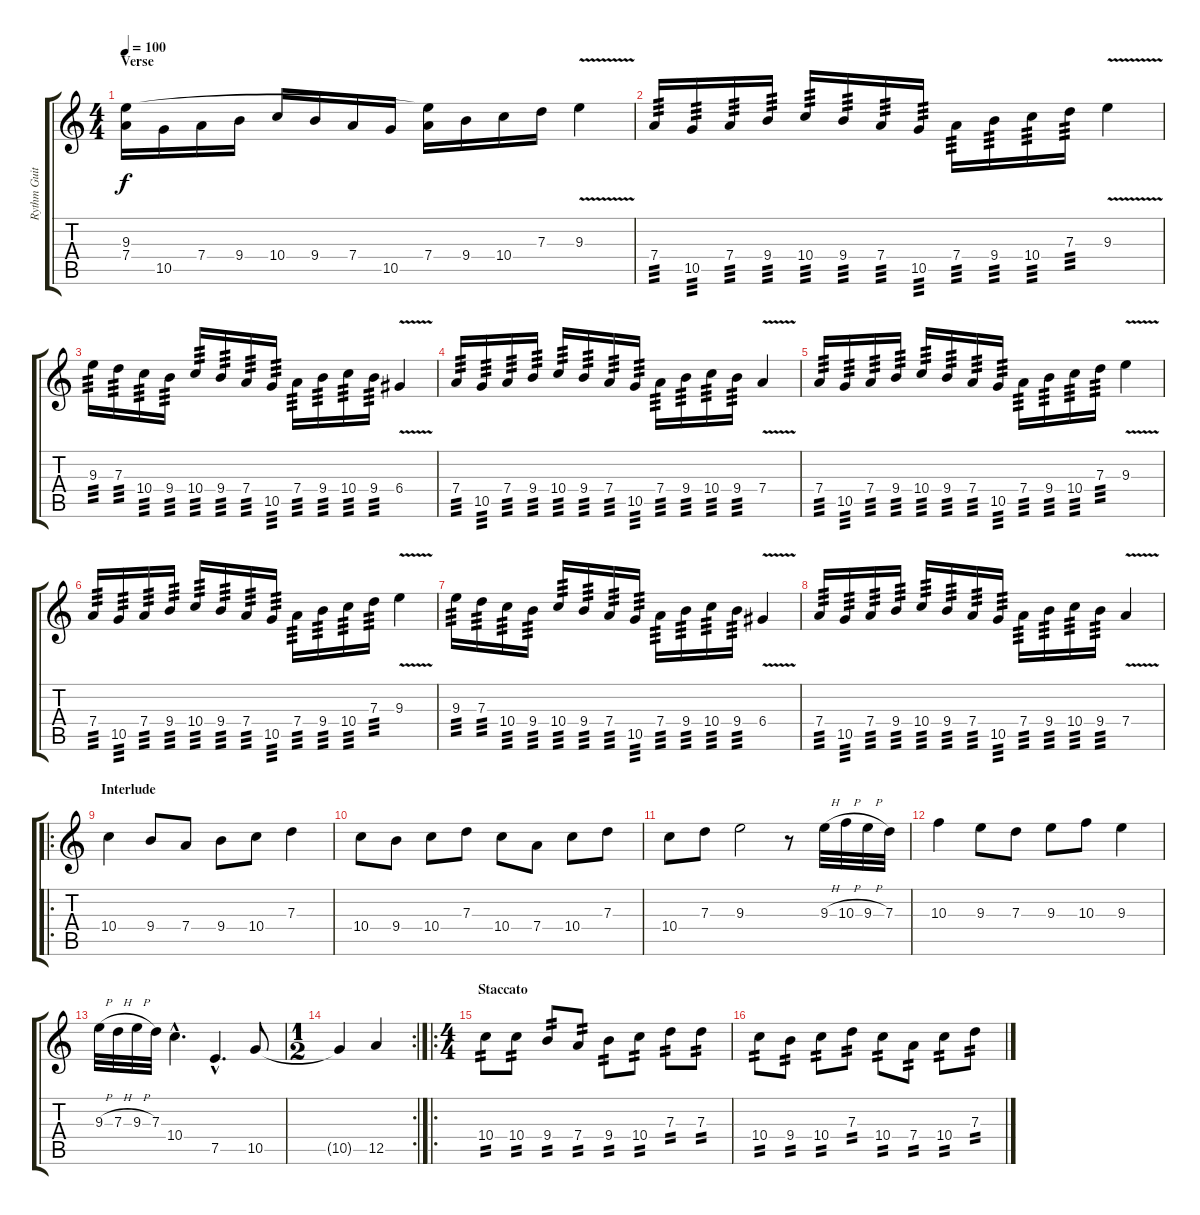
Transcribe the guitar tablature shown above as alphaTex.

\track ("Rythm Guitar" "Rythm Guit") {instrument overdrivenguitar}
\staff {score tabs}
\tuning (E4 B3 G3 D3 A2 E2) {hide}
\ts (4 4)
\section ("" "Verse")
\tempo 100
\clef g2
\ks c
(9.3 7.4).16{dy f} 10.5.16 7.4.16 9.4.16 10.4.16 9.4.16 7.4.16 10.5.16 (9.3{t} 7.4).16 9.4.16 10.4.16 7.3.16 9.3{v}.4 |
7.4.16{tp 3} 10.5.16{tp 3} 7.4.16{tp 3} 9.4.16{tp 3} 10.4.16{tp 3} 9.4.16{tp 3} 7.4.16{tp 3} 10.5.16{tp 3} 7.4.16{tp 3} 9.4.16{tp 3} 10.4.16{tp 3} 7.3.16{tp 3} 9.3{v}.4 |
9.3.16{tp 3} 7.3.16{tp 3} 10.4.16{tp 3} 9.4.16{tp 3} 10.4.16{tp 3} 9.4.16{tp 3} 7.4.16{tp 3} 10.5.16{tp 3} 7.4.16{tp 3} 9.4.16{tp 3} 10.4.16{tp 3} 9.4.16{tp 3} 6.4{v}.4 |
7.4.16{tp 3} 10.5.16{tp 3} 7.4.16{tp 3} 9.4.16{tp 3} 10.4.16{tp 3} 9.4.16{tp 3} 7.4.16{tp 3} 10.5.16{tp 3} 7.4.16{tp 3} 9.4.16{tp 3} 10.4.16{tp 3} 9.4.16{tp 3} 7.4{v}.4 |
7.4.16{tp 3} 10.5.16{tp 3} 7.4.16{tp 3} 9.4.16{tp 3} 10.4.16{tp 3} 9.4.16{tp 3} 7.4.16{tp 3} 10.5.16{tp 3} 7.4.16{tp 3} 9.4.16{tp 3} 10.4.16{tp 3} 7.3.16{tp 3} 9.3{v}.4 |
7.4.16{tp 3} 10.5.16{tp 3} 7.4.16{tp 3} 9.4.16{tp 3} 10.4.16{tp 3} 9.4.16{tp 3} 7.4.16{tp 3} 10.5.16{tp 3} 7.4.16{tp 3} 9.4.16{tp 3} 10.4.16{tp 3} 7.3.16{tp 3} 9.3{v}.4 |
9.3.16{tp 3} 7.3.16{tp 3} 10.4.16{tp 3} 9.4.16{tp 3} 10.4.16{tp 3} 9.4.16{tp 3} 7.4.16{tp 3} 10.5.16{tp 3} 7.4.16{tp 3} 9.4.16{tp 3} 10.4.16{tp 3} 9.4.16{tp 3} 6.4{v}.4 |
7.4.16{tp 3} 10.5.16{tp 3} 7.4.16{tp 3} 9.4.16{tp 3} 10.4.16{tp 3} 9.4.16{tp 3} 7.4.16{tp 3} 10.5.16{tp 3} 7.4.16{tp 3} 9.4.16{tp 3} 10.4.16{tp 3} 9.4.16{tp 3} 7.4{v}.4 |
\ro
\section ("" "Interlude")
10.4.4 9.4.8 7.4.8 9.4.8 10.4.8 7.3.4 |
10.4.8 9.4.8 10.4.8 7.3.8 10.4.8 7.4.8 10.4.8 7.3.8 |
10.4.8 7.3.8 9.3.2 r.8 9.3{h}.32 10.3{h}.32 9.3{h}.32 7.3.32 |
10.3.4 9.3.8 7.3.8 9.3.8 10.3.8 9.3.4 |
9.3{h}.32 7.3{h}.32 9.3{h}.32 7.3.32 10.4{hac}.4{d} 7.5{hac}.4{d} 10.5.8 |
\rc 2
\ts (1 2)
10.5{t}.4 12.5.4 |
\ro
\ts (4 4)
\section ("" "Staccato")
10.4.8{tp 2} 10.4.8{tp 2} 9.4.8{tp 2} 7.4.8{tp 2} 9.4.8{tp 2} 10.4.8{tp 2} 7.3.8{tp 2} 7.3.8{tp 2} |
10.4.8{tp 2} 9.4.8{tp 2} 10.4.8{tp 2} 7.3.8{tp 2} 10.4.8{tp 2} 7.4.8{tp 2} 10.4.8{tp 2} 7.3.8{tp 2}
